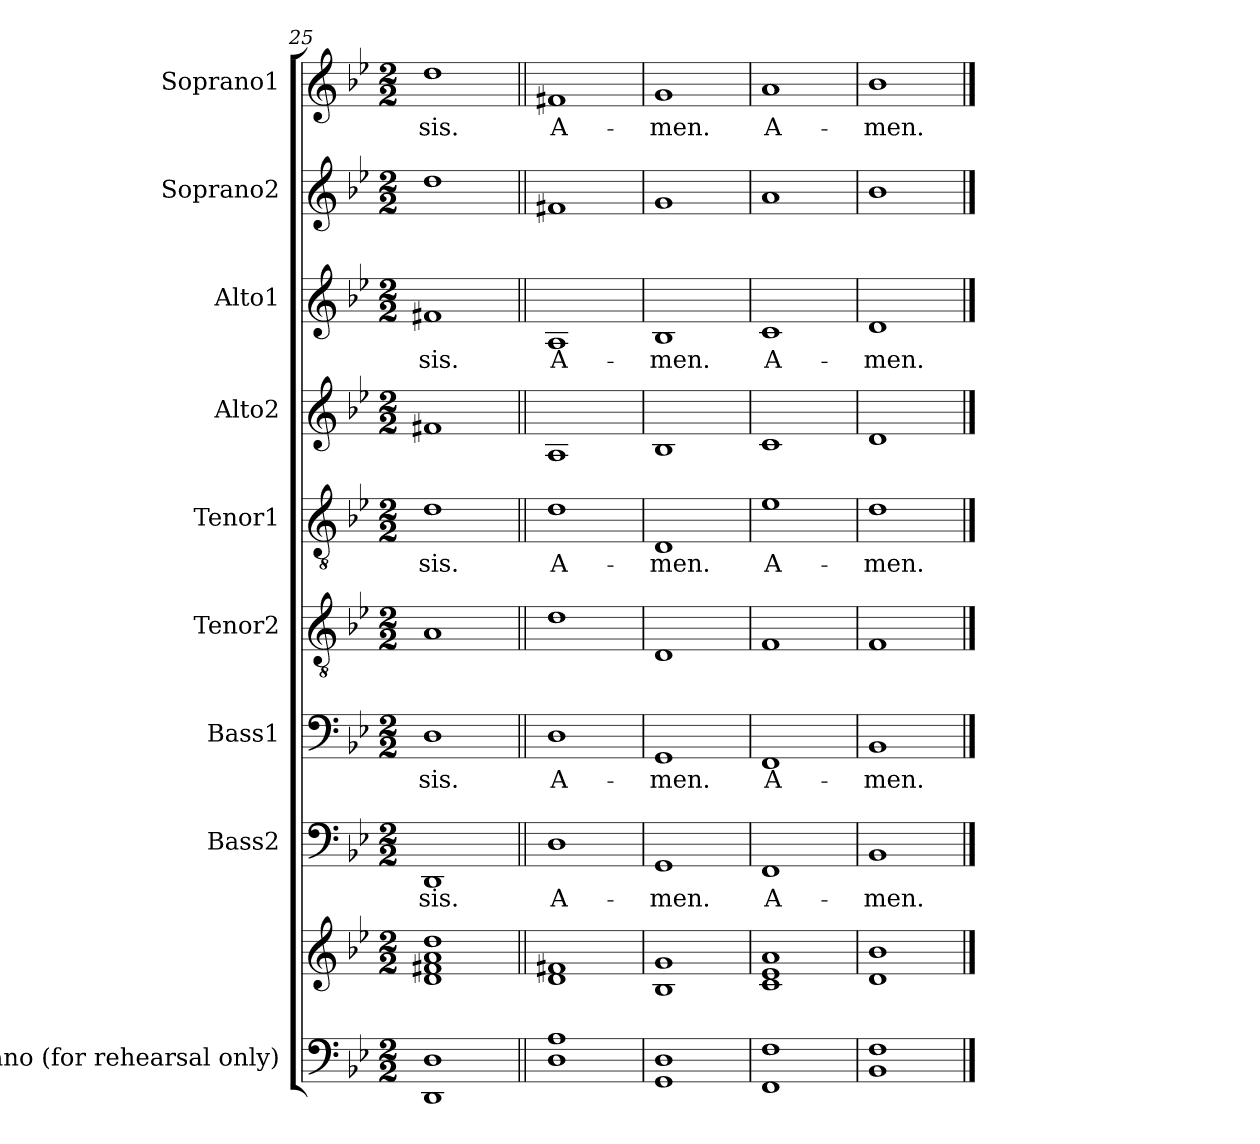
**kern	**kern	**kern	**text	**kern	**text	**kern	**kern	**text	**kern	**kern	**text	**kern	**kern	**text
*part9	*part9	*part8	*part8	*part7	*part7	*part6	*part5	*part5	*part4	*part3	*part3	*part2	*part1	*part1
*staff10	*staff9	*staff8	*staff8	*staff7	*staff7	*staff6	*staff5	*staff5	*staff4	*staff3	*staff3	*staff2	*staff1	*staff1
*I"Piano (for rehearsal only)	*	*I"Bass2	*	*I"Bass1	*	*I"Tenor2	*I"Tenor1	*	*I"Alto2	*I"Alto1	*	*I"Soprano2	*I"Soprano1	*
*I'Pno.	*	*I'B2.	*	*I'B1.	*	*I'T2.	*I'T1.	*	*I'A2.	*I'A1.	*	*I'S2.	*I'S1.	*
*clefF4	*clefG2	*clefF4	*	*clefF4	*	*clefGv2	*clefGv2	*	*clefG2	*clefG2	*	*clefG2	*clefG2	*
*k[b-e-]	*k[b-e-]	*k[b-e-]	*	*k[b-e-]	*	*k[b-e-]	*k[b-e-]	*	*k[b-e-]	*k[b-e-]	*	*k[b-e-]	*k[b-e-]	*
*M2/2	*M2/2	*M2/2	*	*M2/2	*	*M2/2	*M2/2	*	*M2/2	*M2/2	*	*M2/2	*M2/2	*
=25	=25	=25	=25	=25	=25	=25	=25	=25	=25	=25	=25	=25	=25	=25
!	!	!	!LO:LY:b	!	!LO:LY:b	!	!	!LO:LY:b	!	!	!LO:LY:b	!	!	!LO:LY:b
1DD 1D	1d 1f#X 1a 1dd	1DD	-sis.	1D	-sis.	1A	1d	-sis.	1f#X	1f#X	-sis.	1dd	1dd	-sis.
=26||	=26||	=26||	=26||	=26||	=26||	=26||	=26||	=26||	=26||	=26||	=26||	=26||	=26||	=26||
!	!	!	!LO:LY:b	!	!LO:LY:b	!	!	!LO:LY:b	!	!	!LO:LY:b	!	!	!LO:LY:b
1D 1A	1d 1f#X	1D	A-	1D	A-	1d	1d	A-	1A	1A	A-	1f#X	1f#X	A-
=27	=27	=27	=27	=27	=27	=27	=27	=27	=27	=27	=27	=27	=27	=27
!	!	!	!LO:LY:b	!	!LO:LY:b	!	!	!LO:LY:b	!	!	!LO:LY:b	!	!	!LO:LY:b
1GG 1D	1B- 1g	1GG	-men.	1GG	-men.	1D	1D	-men.	1B-	1B-	-men.	1g	1g	-men.
=28	=28	=28	=28	=28	=28	=28	=28	=28	=28	=28	=28	=28	=28	=28
!	!	!	!LO:LY:b	!	!LO:LY:b	!	!	!LO:LY:b	!	!	!LO:LY:b	!	!	!LO:LY:b
1FF 1F	1c 1e- 1a	1FF	A-	1FF	A-	1F	1e-	A-	1c	1c	A-	1a	1a	A-
=29	=29	=29	=29	=29	=29	=29	=29	=29	=29	=29	=29	=29	=29	=29
!	!	!	!LO:LY:b	!	!LO:LY:b	!	!	!LO:LY:b	!	!	!LO:LY:b	!	!	!LO:LY:b
1BB- 1F	1d 1b-	1BB-	-men.	1BB-	-men.	1F	1d	-men.	1d	1d	-men.	1b-	1b-	-men.
==	==	==	==	==	==	==	==	==	==	==	==	==	==	==
*-	*-	*-	*-	*-	*-	*-	*-	*-	*-	*-	*-	*-	*-	*-
